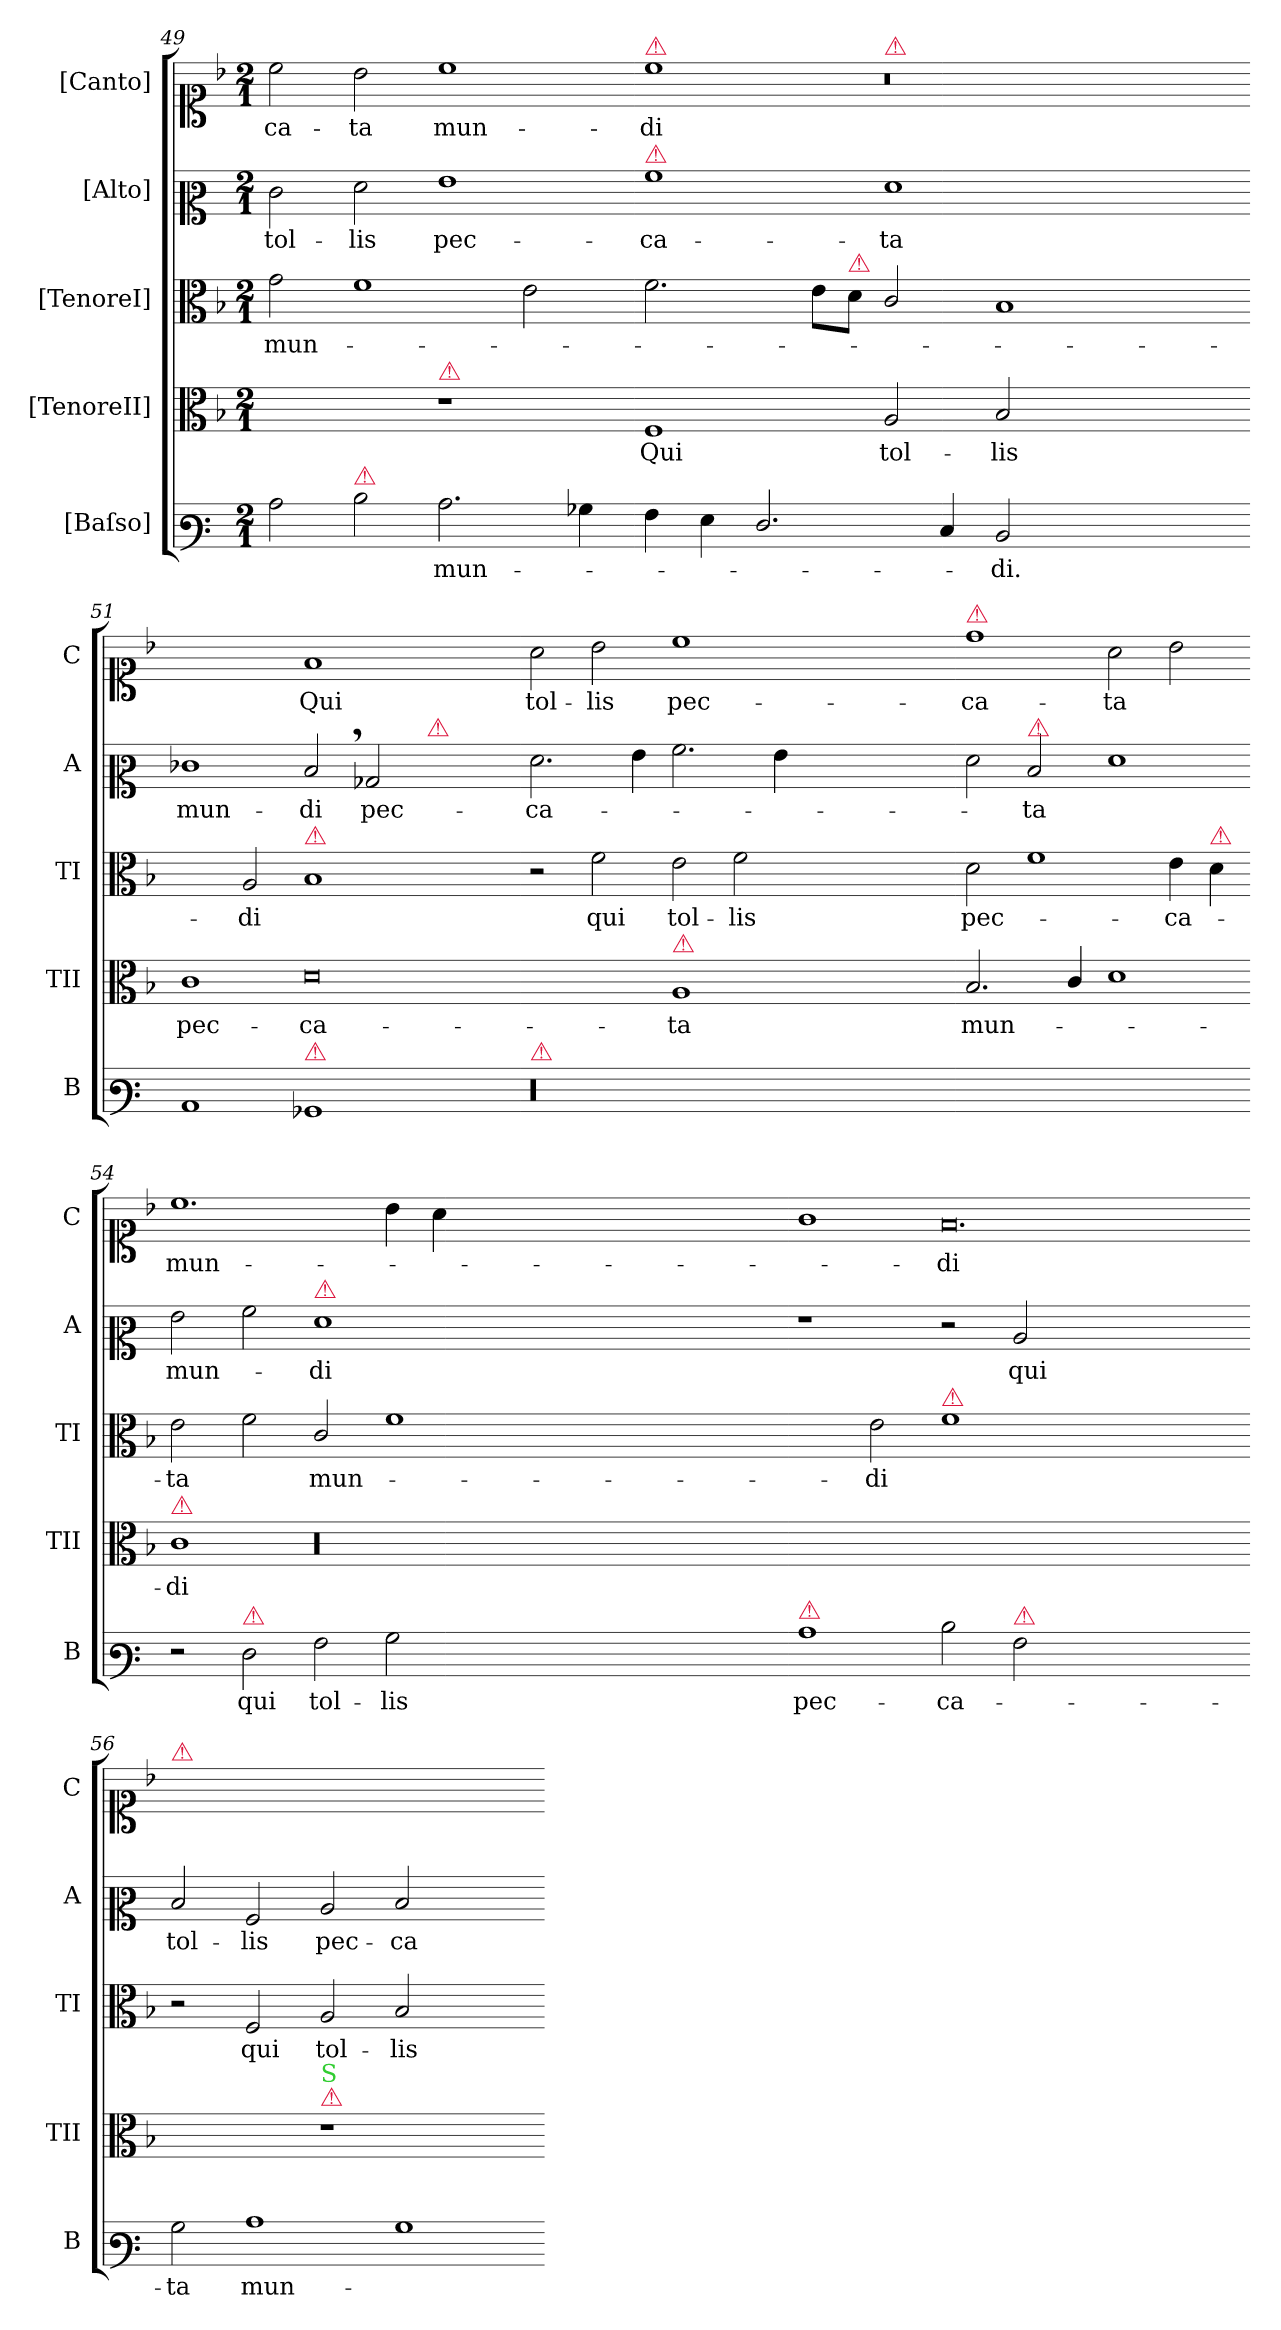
**kern	**text	**kern	**text	**kern	**text	**kern	**text	**kern	**text
*part5	*part5	*part4	*part4	*part3	*part3	*part2	*part2	*part1	*part1
*staff5	*staff5	*staff4	*staff4	*staff3	*staff3	*staff2	*staff2	*staff1	*staff1
*I"[Baſso]	*	*I"[TenoreII]	*	*I"[TenoreI]	*	*I"[Alto]	*	*I"[Canto]	*
*I'B	*	*I'TII	*	*I'TI	*	*I'A	*	*I'C	*
*clefF3	*	*clefC3	*	*clefC3	*	*clefC2	*	*clefC1	*
*	*	*k[b-]	*	*k[b-]	*	*	*	*k[b-]	*
*M2/1	*	*M2/1	*	*M2/1	*	*M2/1	*	*M2/1	*
=49	=49	=49	=49	=49	=49	=49	=49	=49	=49
2c\	.	1ryy	.	2g\	mun-	2e\	tol-	2cc\	-ca-
!LO:TX:a:color=crimson:t=⚠	!	!	!	!	!	!	!	!	!
2d\	.	.	.	1f\	.	2f\	-lis	2b-\	-ta
!	!	!LO:TX:a:color=crimson:t=⚠	!	!	!	!	!	!	!
2.c\	mun-	1r	.	.	.	1g\	pec-	1cc\	mun-
.	.	.	.	2e\	.	.	.	.	.
4B-\	.	.	.	.	.	.	.	.	.
=50-	=50-	=50-	=50-	=50-	=50-	=50-	=50-	=50-	=50-
!	!	!	!	!	!	!	!	!LO:TX:a:color=crimson:t=⚠	!
!	!	!	!	!	!	!LO:TX:a:color=crimson:t=⚠	!	!	!
4A\	.	1F/	Qui	2.f\	.	1a\	-ca-	1cc\	-di
4G\	.	.	.	.	.	.	.	.	.
2.F/	.	.	.	.	.	.	.	.	.
.	.	.	.	8e\L	.	.	.	.	.
!	!	!	!	!LO:TX:a:color=crimson:t=⚠	!	!	!	!	!
.	.	.	.	8d\J	.	.	.	.	.
!	!	!	!	!	!	!	!	!LO:TX:a:color=crimson:t=⚠	!
.	.	2A/	tol-	2c/	.	1f\	-ta	0r	.
4E/	.	.	.	.	.	.	.	.	.
2D/	-di.	2B-/	-lis	1B-/	.	.	.	.	.
1ryy	.	1ryy	.	.	.	1ryy	.	.	.
.	.	.	.	2ryy	.	.	.	.	.
=51-	=51-	=51-	=51-	=51-	=51-	=51-	=51-	=51-	=51-
1C/	.	1c\	pec-	2ryy	.	1e-X\	mun-	1ryy	.
.	.	.	.	2A/	-di	.	.	.	.
!	!	!	!	!LO:TX:a:color=crimson:t=⚠	!	!	!	!	!
!LO:TX:a:color=crimson:t=⚠	!	!	!	!	!	!	!	!	!
1BB-/	.	0d\	-ca-	1B-/	.	2d,/	-di	1f/	Qui
.	.	.	.	.	.	2B-/	pec-	.	.
!	!	!	!	!	!	!LO:TX:a:color=crimson:t=⚠	!	!	!
1ryy	.	.	.	1ryy	.	1ryy	.	1ryy	.
=52-	=52-	=52-	=52-	=52-	=52-	=52-	=52-	=52-	=52-
!LO:TX:a:color=crimson:t=⚠	!	!	!	!	!	!	!	!	!
00r	.	1ryy	.	2r	.	2.f\	-ca-	2a\	tol-
.	.	.	.	2f\	qui	.	.	2b-\	-lis
.	.	.	.	.	.	4g\	.	.	.
!	!	!LO:TX:a:color=crimson:t=⚠	!	!	!	!	!	!	!
.	.	1A/	-ta	2e\	tol-	2.a\	.	1cc\	pec-
.	.	.	.	2f\	-lis	.	.	.	.
.	.	.	.	.	.	4g\	.	.	.
.	.	0ryy	.	0ryy	.	0ryy	.	0ryy	.
=53-	=53-	=53-	=53-	=53-	=53-	=53-	=53-	=53-	=53-
!	!	!	!	!	!	!	!	!LO:TX:a:color=crimson:t=⚠	!
0ryy	.	2.B-/	mun-	2d\	pec-	2f\	.	1dd\	-ca-
!	!	!	!	!	!	!LO:TX:a:color=crimson:t=⚠	!	!	!
.	.	.	.	1f\	.	2d/	-ta	.	.
.	.	4c/	.	.	.	.	.	.	.
.	.	1d\	.	.	.	1f\	.	2a\	-ta
.	.	.	.	4e\	-ca-	.	.	2b-\	.
!	!	!	!	!LO:TX:a:color=crimson:t=⚠	!	!	!	!	!
.	.	.	.	4d\	.	.	.	.	.
=54-	=54-	=54-	=54-	=54-	=54-	=54-	=54-	=54-	=54-
!	!	!LO:TX:a:color=crimson:t=⚠	!	!	!	!	!	!	!
2r	.	1c\	-di	2e\	-ta	2g\	mun-	1.cc\	mun-
!LO:TX:a:color=crimson:t=⚠	!	!	!	!	!	!	!	!	!
2F\	qui	.	.	2f\	.	2a\	.	.	.
!	!	!	!	!	!	!LO:TX:a:color=crimson:t=⚠	!	!	!
2A\	tol-	00r	.	2c/	mun-	1f\	-di	.	.
2B-\	-lis	.	.	1f\	.	.	.	4b-\	.
.	.	.	.	.	.	.	.	4a\	.
0.ryy	.	.	.	.	.	0.ryy	.	0.ryy	.
.	.	.	.	0ryy	.	.	.	.	.
.	.	.	.	2ryy	.	.	.	.	.
=55-	=55-	=55-	=55-	=55-	=55-	=55-	=55-	=55-	=55-
!LO:TX:a:color=crimson:t=⚠	!	!	!	!	!	!	!	!	!
1c\	pec-	00ryy	.	2ryy	.	1r	.	1g\	.
.	.	.	.	2e\	-di	.	.	.	.
!	!	!	!	!LO:TX:a:color=crimson:t=⚠	!	!	!	!	!
2d\	-ca-	.	.	1f\	.	2r	.	0.f/	-di
!LO:TX:a:color=crimson:t=⚠	!	!	!	!	!	!	!	!	!
2A\	.	.	.	.	.	2c/	qui	.	.
0ryy	.	.	.	0ryy	.	0ryy	.	.	.
=56-	=56-	=56-	=56-	=56-	=56-	=56-	=56-	=56-	=56-
!	!	!	!	!	!	!	!	!LO:TX:a:color=crimson:t=⚠	!
2B-\	-ta	1ryy	.	2r	.	2d/	tol-	0ryy	.
1c\	mun-	.	.	2F/	qui	2A/	-lis	.	.
!	!	!LO:TX:a:color=crimson:t=⚠	!	!	!	!	!	!	!
!	!	!LO:TX:a:color=limegreen:t=S	!	!	!	!	!	!	!
.	.	1r	.	2A/	tol-	2c/	pec-	.	.
1B-\	.	.	.	2B-/	-lis	2d/	-ca-	.	.
.	.	2ryy	.	2ryy	.	2ryy	.	2ryy	.
=-	=-	=-	=-	=-	=-	=-	=-	=-	=-
*-	*-	*-	*-	*-	*-	*-	*-	*-	*-
